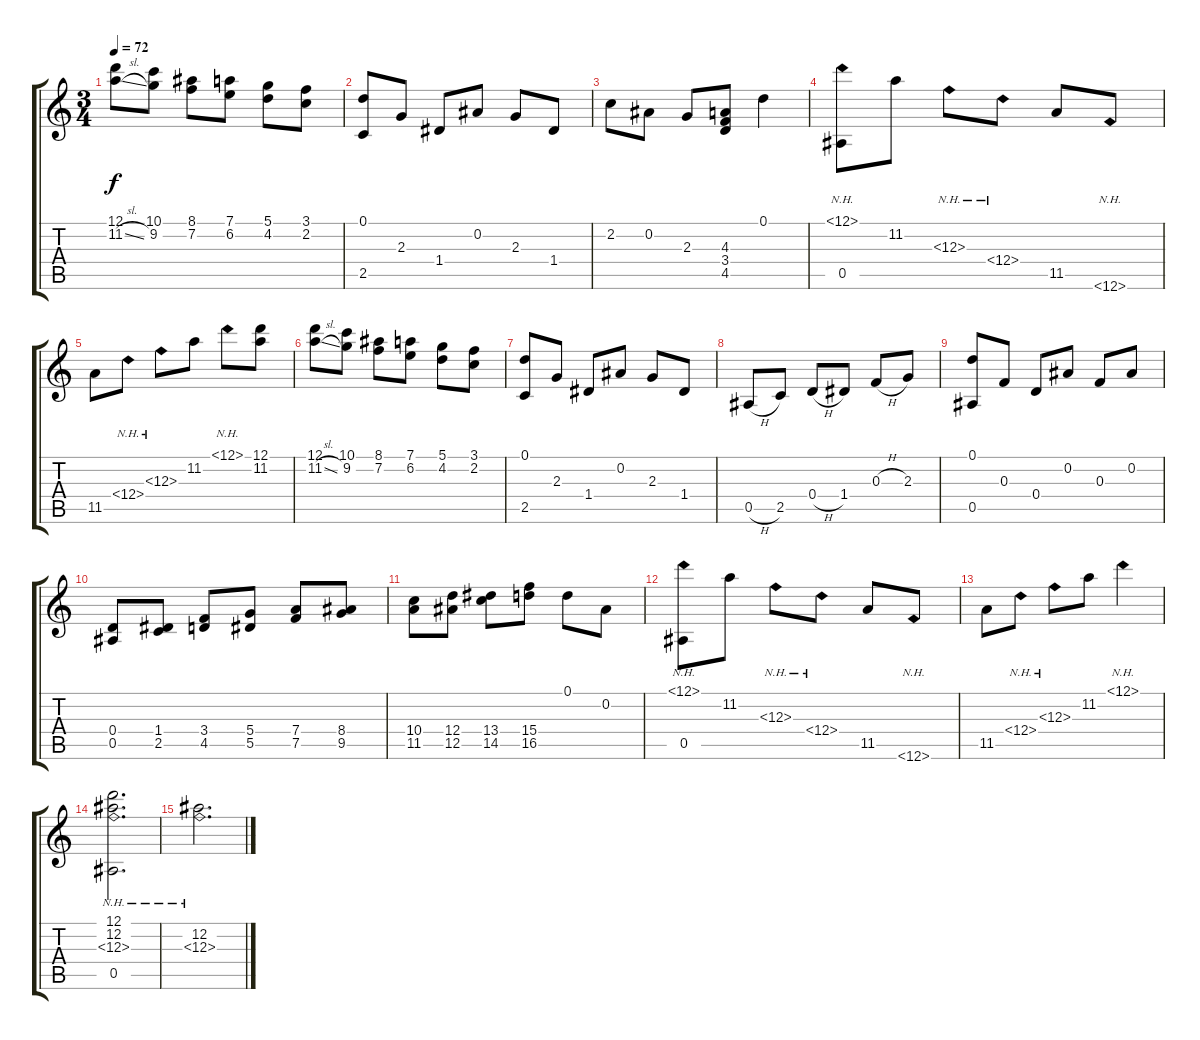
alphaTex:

\track "" {instrument acousticguitarnylon}
\staff {score tabs}
\tuning (D4 Bb3 F3 D3 Bb2 F2) {hide}
\ts (3 4)
\tempo 72
\clef g2
\ks c
(12.1 11.2{sl}).8{dy f} (10.1 9.2).8 (8.1 7.2).8 (7.1 6.2).8 (5.1 4.2).8 (3.1 2.2).8 |
(0.1 2.5).8 2.3.8 1.4.8 0.2.8 2.3.8 1.4.8 |
2.2.8 0.2.8 2.3.8 (4.3 3.4 4.5).8 0.1.4 |
(12.1{nh} 0.5).8 11.2.8 12.3{nh}.8 12.4{nh}.8 11.5.8 12.6{nh}.8 |
11.5.8 12.4{nh}.8 12.3{nh}.8 11.2.8 12.1{nh}.8 (12.1 11.2).8 |
(12.1 11.2{sl}).8 (10.1 9.2).8 (8.1 7.2).8 (7.1 6.2).8 (5.1 4.2).8 (3.1 2.2).8 |
(0.1 2.5).8 2.3.8 1.4.8 0.2.8 2.3.8 1.4.8 |
0.5{h}.8 2.5.8 0.4{h}.8 1.4.8 0.3{h}.8 2.3.8 |
(0.1 0.5).8 0.3.8 0.4.8 0.2.8 0.3.8 0.2.8 |
(0.4 0.5).8 (1.4 2.5).8 (3.4 4.5).8 (5.4 5.5).8 (7.4 7.5).8 (8.4 9.5).8 |
(10.4 11.5).8 (12.4 12.5).8 (13.4 14.5).8 (15.4 16.5).8 0.1.8 0.2.8 |
(12.1{nh} 0.5).8 11.2.8 12.3{nh}.8 12.4{nh}.8 11.5.8 12.6{nh}.8 |
11.5.8 12.4{nh}.8 12.3{nh}.8 11.2.8 12.1{nh}.4 |
(12.1 12.2 12.3{nh} 0.5).2{d} |
(12.2 12.3{nh}).2{d}
